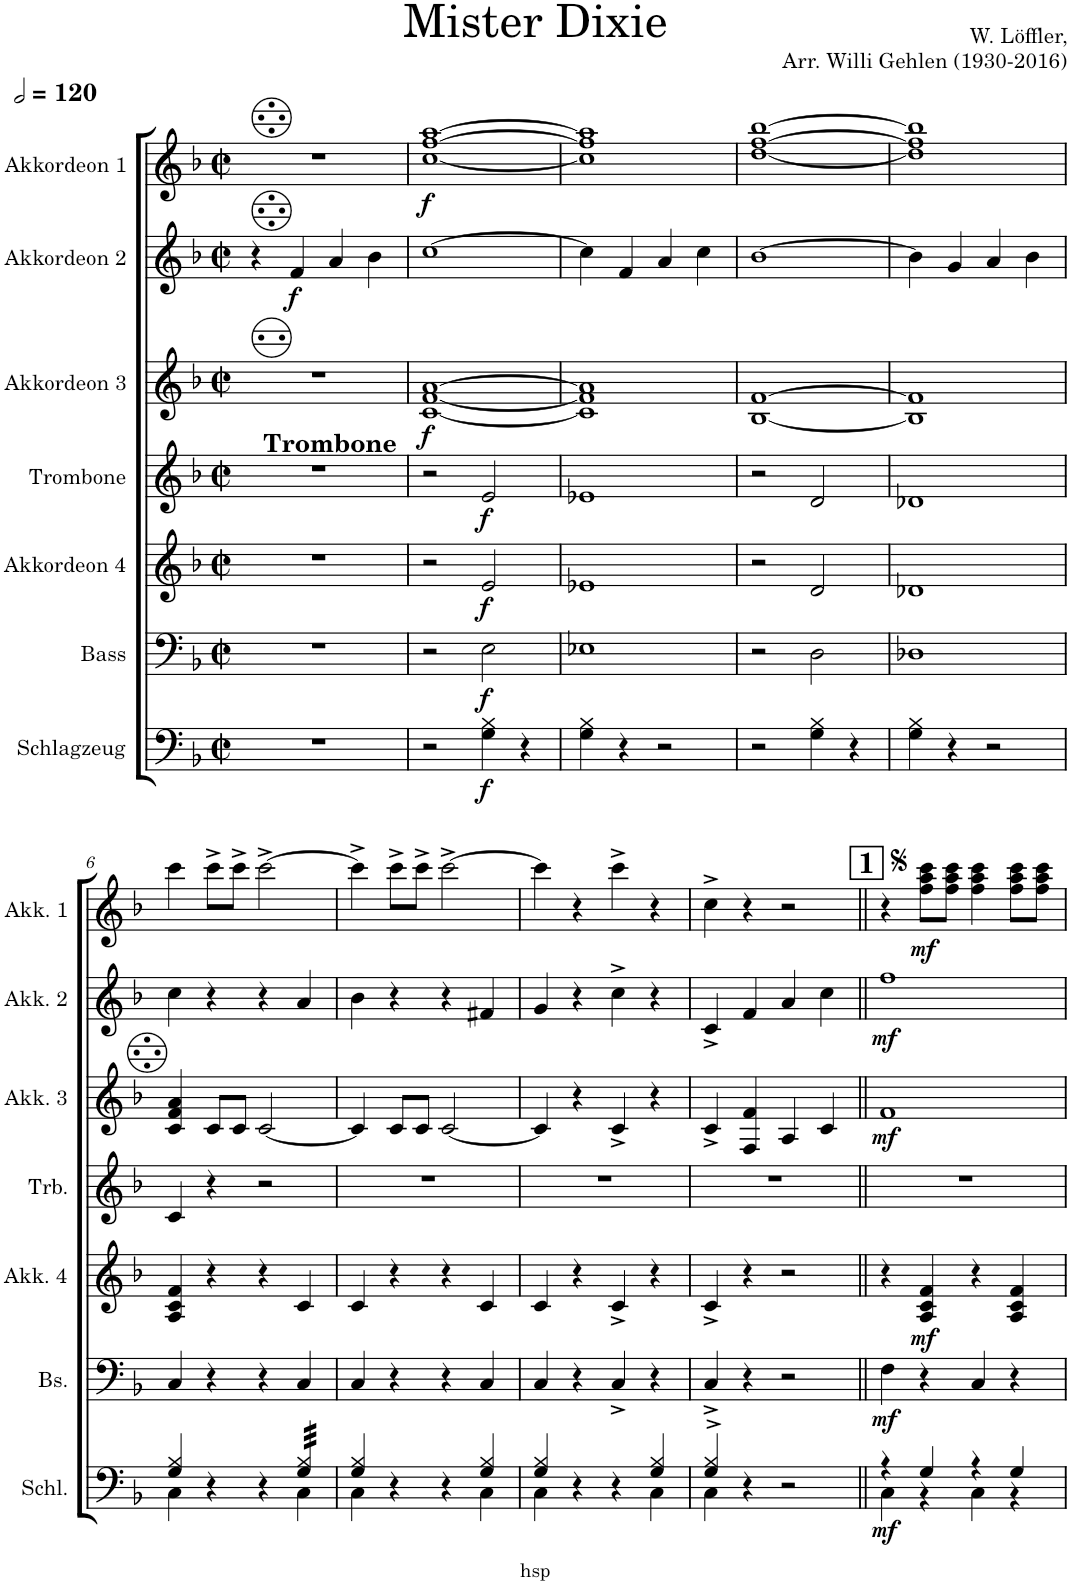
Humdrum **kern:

**kern	**dynam	**kern	**dynam	**kern	**dynam	**kern	**dynam	**kern	**dynam	**kern	**dynam	**kern	**dynam
*part7	*part7	*part6	*part6	*part5	*part5	*part4	*part4	*part3	*part3	*part2	*part2	*part1	*part1
*staff7	*staff7	*staff6	*staff6	*staff5	*staff5	*staff4	*staff4	*staff3	*staff3	*staff2	*staff2	*staff1	*staff1
*I"Schlagzeug	*	*I"Bass	*	*I"Akkordeon 4	*	*I"Keyboard	*	*I"Akkordeon 3	*	*I"Akkordeon 2	*	*I"Akkordeon 1	*
*I'Schl.	*	*I'Bs.	*	*I'Akk. 4	*	*I'Keyb.	*	*I'Akk. 3	*	*I'Akk. 2	*	*I'Akk. 1	*
*clefF4	*	*clefF4	*	*clefG2	*	*clefG2	*	*clefG2	*	*clefG2	*	*clefG2	*
*k[b-]	*	*k[b-]	*	*k[b-]	*	*k[b-]	*	*k[b-]	*	*k[b-]	*	*k[b-]	*
*M2/2	*	*M2/2	*	*M2/2	*	*M2/2	*	*M2/2	*	*M2/2	*	*M2/2	*
*met(c|)	*	*met(c|)	*	*met(c|)	*	*met(c|)	*	*met(c|)	*	*met(c|)	*	*met(c|)	*
*MM240	*	*MM240	*	*MM240	*	*MM240	*	*MM240	*	*MM240	*	*MM240	*
=1	=1	=1	=1	=1	=1	=1	=1	=1	=1	=1	=1	=1	=1
!	!	!	!	!	!	!LO:TX:a:B:t=Trombone	!	!	!	!	!	!	!
1r	.	1r	.	1r	.	1r	.	1r	.	4r	.	1r	.
!	!	!	!	!	!	!	!	!	!	!	!LO:DY:b	!	!
.	.	.	.	.	.	.	.	.	.	4f/	f	.	.
.	.	.	.	.	.	.	.	.	.	4a/	.	.	.
.	.	.	.	.	.	.	.	.	.	4b-\	.	.	.
=2	=2	=2	=2	=2	=2	=2	=2	=2	=2	=2	=2	=2	=2
!	!	!	!	!	!	!	!	!	!LO:DY:b	!	!	!	!LO:DY:b
2r	.	2r	.	2r	.	2r	.	[1c [1f [1a	f	[1cc	.	[1cc [1ff [1aa	f
!	!LO:DY:b	!	!LO:DY:b	!	!LO:DY:b	!	!LO:DY:b	!	!	!	!	!	!
4G\ 4B-\	f	2E\	f	2e/	f	2e/	f	.	.	.	.	.	.
4r	.	.	.	.	.	.	.	.	.	.	.	.	.
=3	=3	=3	=3	=3	=3	=3	=3	=3	=3	=3	=3	=3	=3
4G\ 4B-\	.	1E-X	.	1e-X	.	1e-X	.	1c] 1f] 1a]	.	4cc\]	.	1cc] 1ff] 1aa]	.
4r	.	.	.	.	.	.	.	.	.	4f/	.	.	.
2r	.	.	.	.	.	.	.	.	.	4a/	.	.	.
.	.	.	.	.	.	.	.	.	.	4cc\	.	.	.
=4	=4	=4	=4	=4	=4	=4	=4	=4	=4	=4	=4	=4	=4
2r	.	2r	.	2r	.	2r	.	[1B- [1f	.	[1b-	.	[1dd [1ff [1bb-	.
4G\ 4B-\	.	2D\	.	2d/	.	2d/	.	.	.	.	.	.	.
4r	.	.	.	.	.	.	.	.	.	.	.	.	.
=5	=5	=5	=5	=5	=5	=5	=5	=5	=5	=5	=5	=5	=5
4G\ 4B-\	.	1D-X	.	1d-X	.	1d-X	.	1B-] 1f]	.	4b-\]	.	1dd] 1ff] 1bb-]	.
4r	.	.	.	.	.	.	.	.	.	4g/	.	.	.
2r	.	.	.	.	.	.	.	.	.	4a/	.	.	.
.	.	.	.	.	.	.	.	.	.	4b-\	.	.	.
!!LO:LB:g=z
=6	=6	=6	=6	=6	=6	=6	=6	=6	=6	=6	=6	=6	=6
*^	*	*	*	*	*	*	*	*	*	*	*	*	*
4G/ 4B-/	4C\	.	4C/	.	4A/ 4c/ 4f/	.	4c/	.	4c/ 4f/ 4a/	.	4cc\	.	4ccc\	.
4r	4ryy	.	4r	.	4r	.	4r	.	8c/L	.	4r	.	8ccc^\L	.
.	.	.	.	.	.	.	.	.	8c/J	.	.	.	8ccc^\J	.
4r	4ryy	.	4r	.	4r	.	2r	.	[2c/	.	4r	.	[2ccc^\	.
*tremolo	*	*	*	*	*	*	*	*	*	*	*	*	*	*
32G/ 32B-/LLL	4C\	.	4C/	.	4c/	.	.	.	.	.	4a/	.	.	.
32G/ 32B-/	.	.	.	.	.	.	.	.	.	.	.	.	.	.
32G/ 32B-/	.	.	.	.	.	.	.	.	.	.	.	.	.	.
32G/ 32B-/	.	.	.	.	.	.	.	.	.	.	.	.	.	.
32G/ 32B-/	.	.	.	.	.	.	.	.	.	.	.	.	.	.
32G/ 32B-/	.	.	.	.	.	.	.	.	.	.	.	.	.	.
32G/ 32B-/	.	.	.	.	.	.	.	.	.	.	.	.	.	.
32G/ 32B-/JJJ	.	.	.	.	.	.	.	.	.	.	.	.	.	.
*Xtremolo	*	*	*	*	*	*	*	*	*	*	*	*	*	*
=7	=7	=7	=7	=7	=7	=7	=7	=7	=7	=7	=7	=7	=7	=7
4G/ 4B-/	4C\	.	4C/	.	4c/	.	1r	.	4c/]	.	4b-\	.	4ccc^\]	.
4r	4ryy	.	4r	.	4r	.	.	.	8c/L	.	4r	.	8ccc^\L	.
.	.	.	.	.	.	.	.	.	8c/J	.	.	.	8ccc^\J	.
4r	4ryy	.	4r	.	4r	.	.	.	[2c/	.	4r	.	[2ccc^\	.
4G/ 4B-/	4C\	.	4C/	.	4c/	.	.	.	.	.	4f#X/	.	.	.
=8	=8	=8	=8	=8	=8	=8	=8	=8	=8	=8	=8	=8	=8	=8
4G/ 4B-/	4C\	.	4C/	.	4c/	.	1r	.	4c/]	.	4g/	.	4ccc\]	.
4r	4ryy	.	4r	.	4r	.	.	.	4r	.	4r	.	4r	.
4r	4ryy	.	4C^/	.	4c^/	.	.	.	4c^/	.	4cc^\	.	4ccc^\	.
4G/ 4B-/	4C\	.	4r	.	4r	.	.	.	4r	.	4r	.	4r	.
=9	=9	=9	=9	=9	=9	=9	=9	=9	=9	=9	=9	=9	=9	=9
4G/^ 4B-/^	4C\	.	4C^/	.	4c^/	.	1r	.	4c^/	.	4c^/	.	4cc^\	.
4r	4ryy	.	4r	.	4r	.	.	.	4F/ 4f/	.	4f/	.	4r	.
2r	2ryy	.	2r	.	2r	.	.	.	4A/	.	4a/	.	2r	.
.	.	.	.	.	.	.	.	.	4c/	.	4cc\	.	.	.
!!LO:REH:place=s1:a:B:cj:fs=14:t=1
=10||	=10||	=10||	=10||	=10||	=10||	=10||	=10||	=10||	=10||	=10||	=10||	=10||	=10||	=10||
!	!	!LO:DY:b	!	!LO:DY:b	!	!	!	!	!	!LO:DY:b	!	!LO:DY:b	!	!
4r	4C\	mf	4F\	mf	4r	.	1r	.	1f	mf	1ff	mf	4r	.
!	!	!	!	!	!	!LO:DY:b	!	!	!	!	!	!	!	!LO:DY:b
4G/	4r	.	4r	.	4A/ 4c/ 4f/	mf	.	.	.	.	.	.	8ff\ 8aa\ 8ccc\L	mf
.	.	.	.	.	.	.	.	.	.	.	.	.	8ff\ 8aa\ 8ccc\J	.
4r	4C\	.	4C/	.	4r	.	.	.	.	.	.	.	4ff\ 4aa\ 4ccc\	.
4G/	4r	.	4r	.	4A/ 4c/ 4f/	.	.	.	.	.	.	.	8ff\ 8aa\ 8ccc\L	.
.	.	.	.	.	.	.	.	.	.	.	.	.	8ff\ 8aa\ 8ccc\J	.
*v	*v	*	*	*	*	*	*	*	*	*	*	*	*	*
=	=	=	=	=	=	=	=	=	=	=	=	=	=
*-	*-	*-	*-	*-	*-	*-	*-	*-	*-	*-	*-	*-	*-
